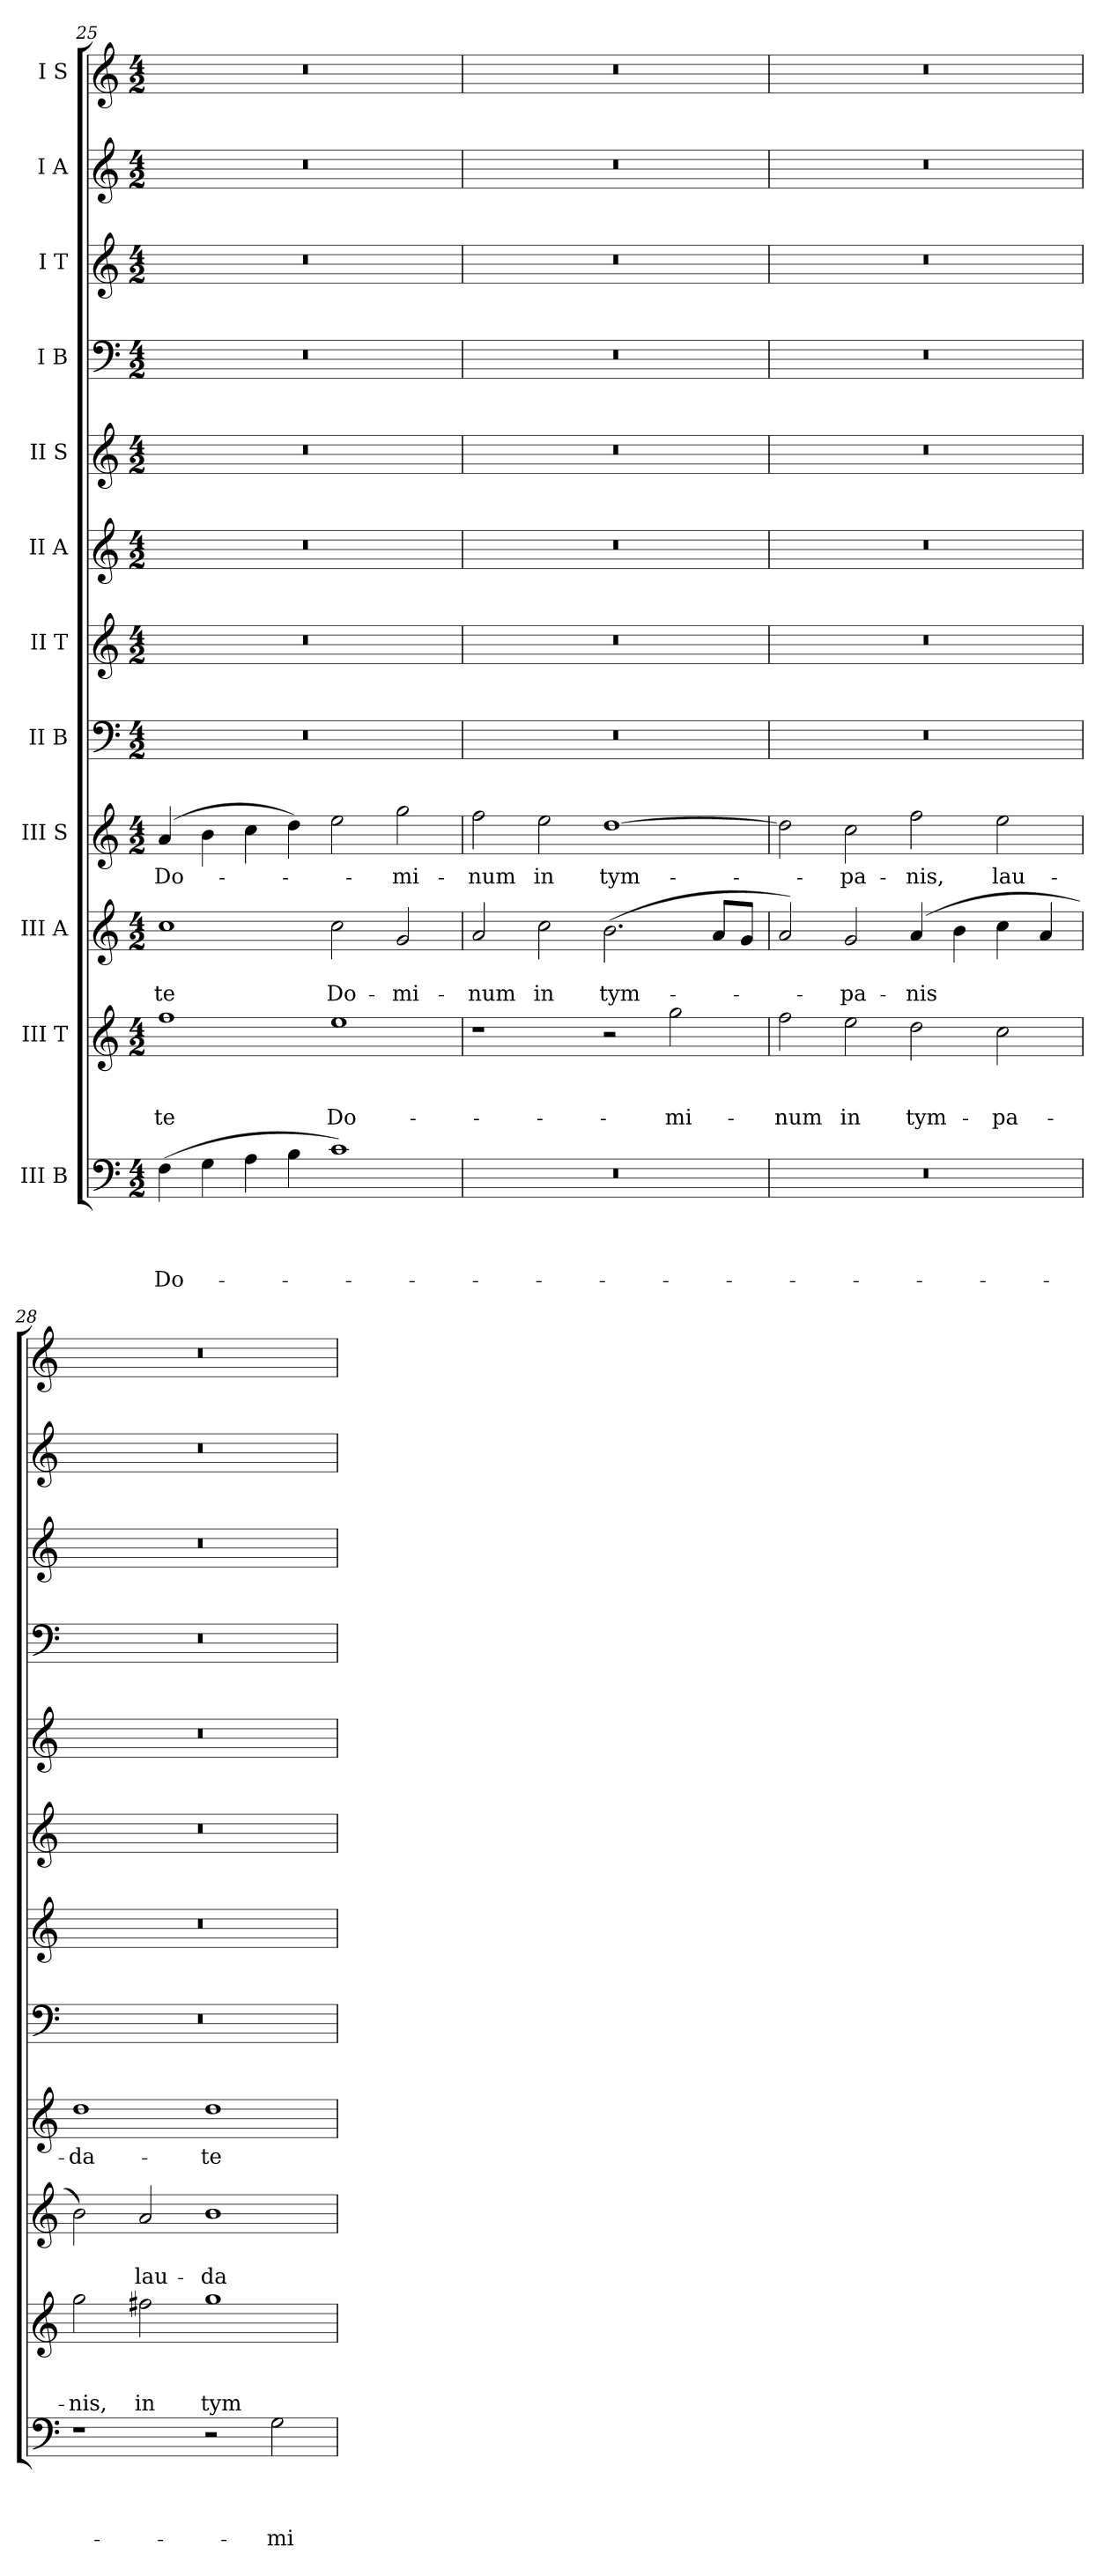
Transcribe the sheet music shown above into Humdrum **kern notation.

**kern	**text	**text	**text	**text	**kern	**text	**text	**text	**kern	**text	**text	**kern	**text	**kern	**kern	**kern	**kern	**kern	**kern	**kern	**kern
*part12	*part12	*part12	*part12	*part12	*part11	*part11	*part11	*part11	*part10	*part10	*part10	*part9	*part9	*part8	*part7	*part6	*part5	*part4	*part3	*part2	*part1
*staff12	*staff12	*staff12	*staff12	*staff12	*staff11	*staff11	*staff11	*staff11	*staff10	*staff10	*staff10	*staff9	*staff9	*staff8	*staff7	*staff6	*staff5	*staff4	*staff3	*staff2	*staff1
*I"III B	*	*	*	*	*I"III T	*	*	*	*I"III A	*	*	*I"III S	*	*I"II B	*I"II T	*I"II A	*I"II S	*I"I B	*I"I T	*I"I A	*I"I S
*clefF4	*	*	*	*	*clefG2	*	*	*	*clefG2	*	*	*clefG2	*	*clefF4	*clefG2	*clefG2	*clefG2	*clefF4	*clefG2	*clefG2	*clefG2
*	*	*	*	*	*ITrd7c12	*	*	*	*	*	*	*	*	*	*ITrd7c12	*	*	*	*ITrd7c12	*	*
*k[]	*	*	*	*	*k[]	*	*	*	*k[]	*	*	*k[]	*	*k[]	*k[]	*k[]	*k[]	*k[]	*k[]	*k[]	*k[]
*C:	*	*	*	*	*C:	*	*	*	*C:	*	*	*C:	*	*C:	*C:	*C:	*C:	*C:	*C:	*C:	*C:
*M4/2	*	*	*	*	*M4/2	*	*	*	*M4/2	*	*	*M4/2	*	*M4/2	*M4/2	*M4/2	*M4/2	*M4/2	*M4/2	*M4/2	*M4/2
=25	=25	=25	=25	=25	=25	=25	=25	=25	=25	=25	=25	=25	=25	=25	=25	=25	=25	=25	=25	=25	=25
!	!	!	!	!LO:LY:b	!	!	!	!LO:LY:b	!	!	!LO:LY:b	!	!LO:LY:b	!LO:N:vis=1	!LO:N:vis=1	!LO:N:vis=1	!LO:N:vis=1	!LO:N:vis=1	!LO:N:vis=1	!LO:N:vis=1	!LO:N:vis=1
(>4F\	.	.	.	Do-	1f	.	.	-te	1cc	.	-te	(>4a/	Do-	0r	0r	0r	0r	0r	0r	0r	0r
4G\	.	.	.	.	.	.	.	.	.	.	.	4b\	.	.	.	.	.	.	.	.	.
4A\	.	.	.	.	.	.	.	.	.	.	.	4cc\	.	.	.	.	.	.	.	.	.
4B\	.	.	.	.	.	.	.	.	.	.	.	4dd\)	.	.	.	.	.	.	.	.	.
!	!	!	!	!	!	!	!	!LO:LY:b	!	!	!LO:LY:b	!	!	!	!	!	!	!	!	!	!
1c)	.	.	.	.	1e	.	.	Do-	2cc\	.	Do-	2ee\	.	.	.	.	.	.	.	.	.
!	!	!	!	!	!	!	!	!	!	!	!LO:LY:b	!	!LO:LY:b	!	!	!	!	!	!	!	!
.	.	.	.	.	.	.	.	.	2g/	.	-mi-	2gg\	-mi-	.	.	.	.	.	.	.	.
=26	=26	=26	=26	=26	=26	=26	=26	=26	=26	=26	=26	=26	=26	=26	=26	=26	=26	=26	=26	=26	=26
!LO:N:vis=1	!	!	!	!	!	!	!	!	!	!	!LO:LY:b	!	!LO:LY:b	!LO:N:vis=1	!LO:N:vis=1	!LO:N:vis=1	!LO:N:vis=1	!LO:N:vis=1	!LO:N:vis=1	!LO:N:vis=1	!LO:N:vis=1
0r	.	.	.	.	1r	.	.	.	2a/	.	-num	2ff\	-num	0r	0r	0r	0r	0r	0r	0r	0r
!	!	!	!	!	!	!	!	!	!	!	!LO:LY:b	!	!LO:LY:b	!	!	!	!	!	!	!	!
.	.	.	.	.	.	.	.	.	2cc\	.	in	2ee\	in	.	.	.	.	.	.	.	.
!	!	!	!	!	!	!	!	!	!	!	!LO:LY:b	!	!LO:LY:b	!	!	!	!	!	!	!	!
.	.	.	.	.	2r	.	.	.	(>2.b\	.	tym-	[>1dd	tym-	.	.	.	.	.	.	.	.
!	!	!	!	!	!	!	!	!LO:LY:b	!	!	!	!	!	!	!	!	!	!	!	!	!
.	.	.	.	.	2g\	.	.	-mi-	.	.	.	.	.	.	.	.	.	.	.	.	.
.	.	.	.	.	.	.	.	.	8a/L	.	.	.	.	.	.	.	.	.	.	.	.
.	.	.	.	.	.	.	.	.	8g/J	.	.	.	.	.	.	.	.	.	.	.	.
=27	=27	=27	=27	=27	=27	=27	=27	=27	=27	=27	=27	=27	=27	=27	=27	=27	=27	=27	=27	=27	=27
!LO:N:vis=1	!	!	!	!	!	!	!	!LO:LY:b	!	!	!	!	!	!LO:N:vis=1	!LO:N:vis=1	!LO:N:vis=1	!LO:N:vis=1	!LO:N:vis=1	!LO:N:vis=1	!LO:N:vis=1	!LO:N:vis=1
0r	.	.	.	.	2f\	.	.	-num	2a/)	.	.	2dd\]	.	0r	0r	0r	0r	0r	0r	0r	0r
!	!	!	!	!	!	!	!	!LO:LY:b	!	!	!LO:LY:b	!	!LO:LY:b	!	!	!	!	!	!	!	!
.	.	.	.	.	2e\	.	.	in	2g/	.	-pa-	2cc\	-pa-	.	.	.	.	.	.	.	.
!	!	!	!	!	!	!	!	!LO:LY:b	!	!	!LO:LY:b	!	!LO:LY:b	!	!	!	!	!	!	!	!
.	.	.	.	.	2d\	.	.	tym-	(>4a/	.	-nis	2ff\	-nis,	.	.	.	.	.	.	.	.
.	.	.	.	.	.	.	.	.	4b\	.	.	.	.	.	.	.	.	.	.	.	.
!	!	!	!	!	!	!	!	!LO:LY:b	!	!	!	!	!LO:LY:b	!	!	!	!	!	!	!	!
.	.	.	.	.	2c\	.	.	-pa-	4cc\	.	.	2ee\	lau-	.	.	.	.	.	.	.	.
.	.	.	.	.	.	.	.	.	4a/	.	.	.	.	.	.	.	.	.	.	.	.
=28	=28	=28	=28	=28	=28	=28	=28	=28	=28	=28	=28	=28	=28	=28	=28	=28	=28	=28	=28	=28	=28
!	!	!	!	!	!	!	!	!LO:LY:b	!	!	!	!	!LO:LY:b	!LO:N:vis=1	!LO:N:vis=1	!LO:N:vis=1	!LO:N:vis=1	!LO:N:vis=1	!LO:N:vis=1	!LO:N:vis=1	!LO:N:vis=1
1r	.	.	.	.	2g\	.	.	-nis,	2b\)	.	.	1dd	-da-	0r	0r	0r	0r	0r	0r	0r	0r
!	!	!	!	!	!	!	!	!LO:LY:b	!	!	!LO:LY:b	!	!	!	!	!	!	!	!	!	!
.	.	.	.	.	2f#X\	.	.	in	2a/	.	lau-	.	.	.	.	.	.	.	.	.	.
!	!	!	!	!	!	!	!	!LO:LY:b	!	!	!LO:LY:b	!	!LO:LY:b	!	!	!	!	!	!	!	!
2r	.	.	.	.	1g	.	.	tym-	1b	.	-da-	1dd	-te	.	.	.	.	.	.	.	.
!	!	!	!	!LO:LY:b	!	!	!	!	!	!	!	!	!	!	!	!	!	!	!	!	!
2G\	.	.	.	-mi	.	.	.	.	.	.	.	.	.	.	.	.	.	.	.	.	.
=	=	=	=	=	=	=	=	=	=	=	=	=	=	=	=	=	=	=	=	=	=
*-	*-	*-	*-	*-	*-	*-	*-	*-	*-	*-	*-	*-	*-	*-	*-	*-	*-	*-	*-	*-	*-
